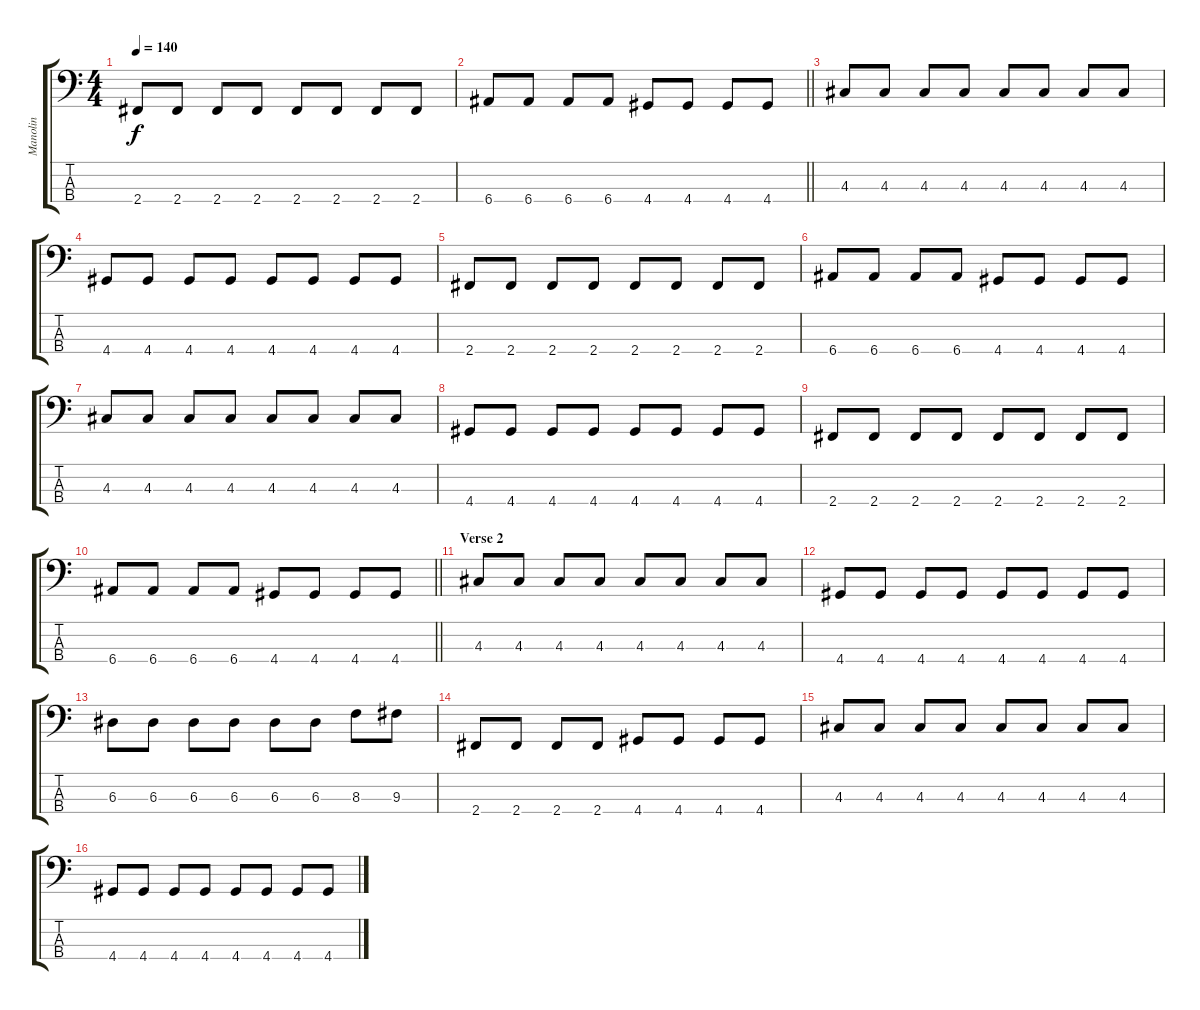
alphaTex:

\track ("Manolin" "Manolin") {instrument electricbasspick}
\staff {score tabs}
\tuning (G2 D2 A1 E1) {hide}
\ts (4 4)
\tempo 140
\clef f4
\ks c
2.4.8{dy f} 2.4.8 2.4.8 2.4.8 2.4.8 2.4.8 2.4.8 2.4.8 |
\barLineRight lightlight
6.4.8 6.4.8 6.4.8 6.4.8 4.4.8 4.4.8 4.4.8 4.4.8 |
4.3.8 4.3.8 4.3.8 4.3.8 4.3.8 4.3.8 4.3.8 4.3.8 |
4.4.8 4.4.8 4.4.8 4.4.8 4.4.8 4.4.8 4.4.8 4.4.8 |
2.4.8 2.4.8 2.4.8 2.4.8 2.4.8 2.4.8 2.4.8 2.4.8 |
6.4.8 6.4.8 6.4.8 6.4.8 4.4.8 4.4.8 4.4.8 4.4.8 |
4.3.8 4.3.8 4.3.8 4.3.8 4.3.8 4.3.8 4.3.8 4.3.8 |
4.4.8 4.4.8 4.4.8 4.4.8 4.4.8 4.4.8 4.4.8 4.4.8 |
2.4.8 2.4.8 2.4.8 2.4.8 2.4.8 2.4.8 2.4.8 2.4.8 |
\barLineRight lightlight
6.4.8 6.4.8 6.4.8 6.4.8 4.4.8 4.4.8 4.4.8 4.4.8 |
\section ("" "Verse 2")
4.3.8 4.3.8 4.3.8 4.3.8 4.3.8 4.3.8 4.3.8 4.3.8 |
4.4.8 4.4.8 4.4.8 4.4.8 4.4.8 4.4.8 4.4.8 4.4.8 |
6.3.8 6.3.8 6.3.8 6.3.8 6.3.8 6.3.8 8.3.8 9.3.8 |
2.4.8 2.4.8 2.4.8 2.4.8 4.4.8 4.4.8 4.4.8 4.4.8 |
4.3.8 4.3.8 4.3.8 4.3.8 4.3.8 4.3.8 4.3.8 4.3.8 |
4.4.8 4.4.8 4.4.8 4.4.8 4.4.8 4.4.8 4.4.8 4.4.8
